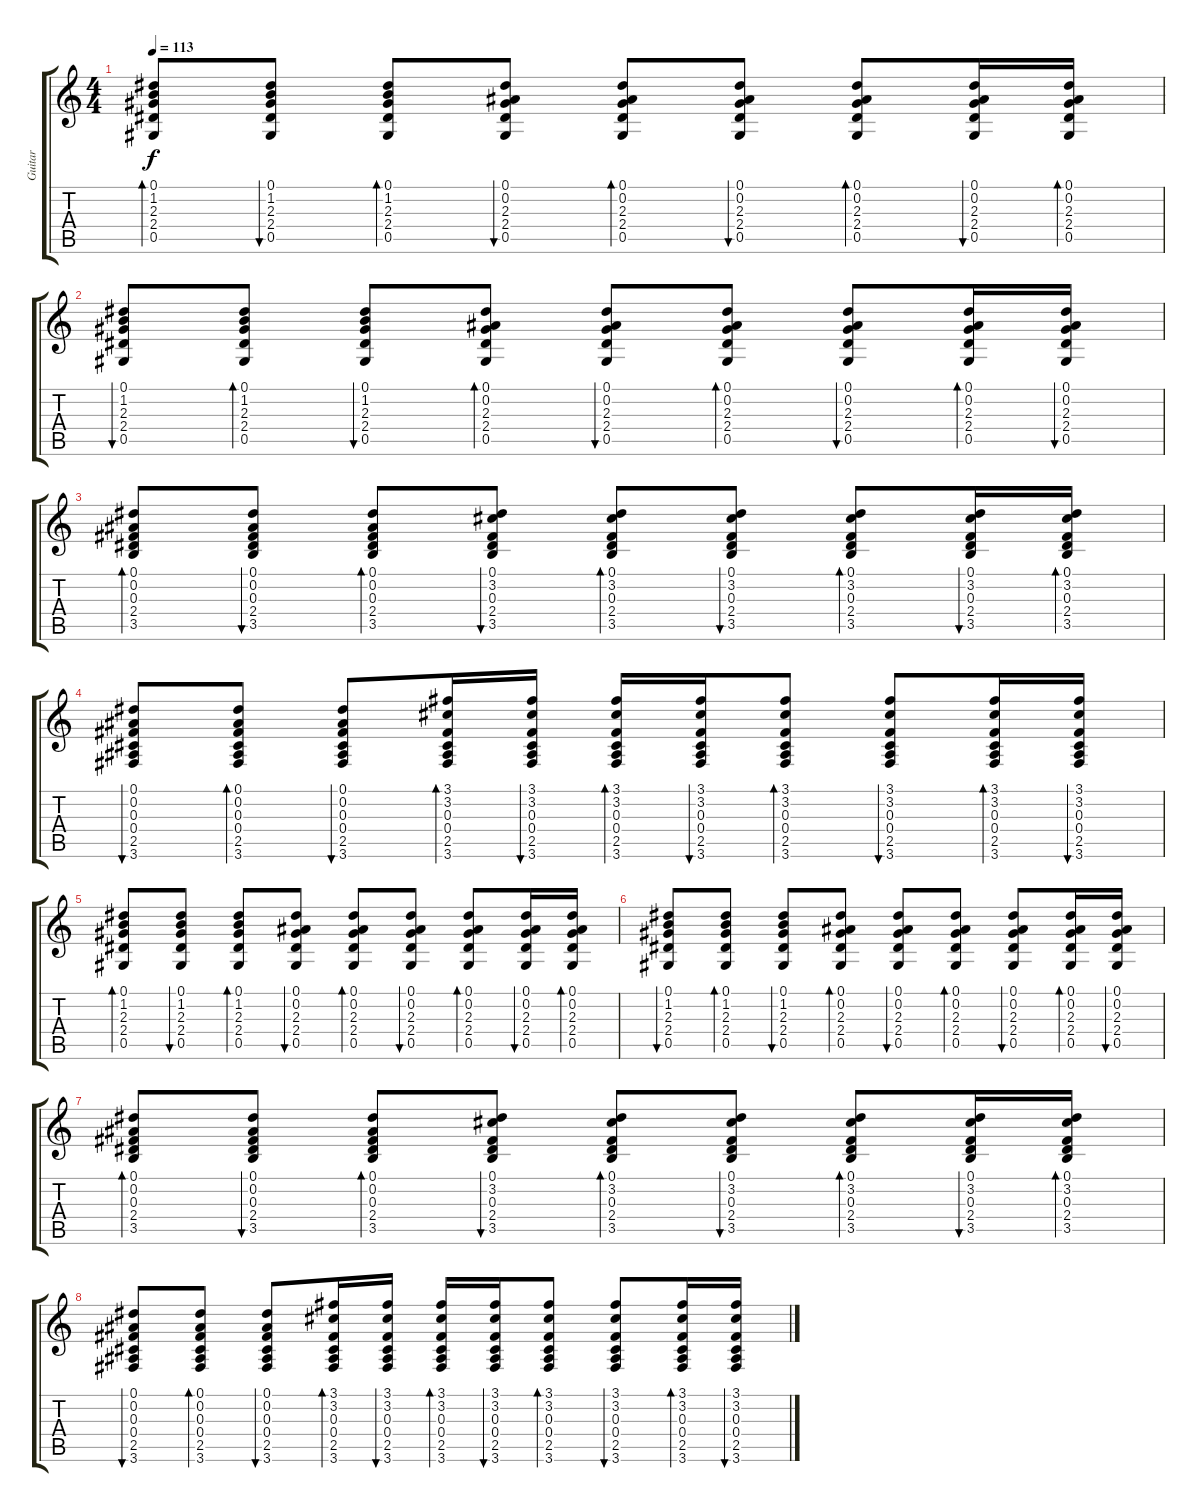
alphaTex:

\track ("Guitar" "Guitar") {instrument acousticguitarsteel}
\staff {score tabs}
\tuning (Eb4 Bb3 Gb3 Db3 Ab2 Eb2) {hide}
\ts (4 4)
\tempo 113
\clef g2
\ks c
(0.1 1.2 2.3 2.4 0.5).8{bd 30 dy f} (0.1 1.2 2.3 2.4 0.5).8{bu 30} (0.1 1.2 2.3 2.4 0.5).8{bd 30} (0.1 0.2 2.3 2.4 0.5).8{bu 30} (0.1 0.2 2.3 2.4 0.5).8{bd 30} (0.1 0.2 2.3 2.4 0.5).8{bu 30} (0.1 0.2 2.3 2.4 0.5).8{bd 30} (0.1 0.2 2.3 2.4 0.5).16{bu 30} (0.1 0.2 2.3 2.4 0.5).16{bd 30} |
(0.1 1.2 2.3 2.4 0.5).8{bu 30} (0.1 1.2 2.3 2.4 0.5).8{bd 30} (0.1 1.2 2.3 2.4 0.5).8{bu 30} (0.1 0.2 2.3 2.4 0.5).8{bd 30} (0.1 0.2 2.3 2.4 0.5).8{bu 30} (0.1 0.2 2.3 2.4 0.5).8{bd 30} (0.1 0.2 2.3 2.4 0.5).8{bu 30} (0.1 0.2 2.3 2.4 0.5).16{bd 30} (0.1 0.2 2.3 2.4 0.5).16{bu 30} |
(0.1 0.2 0.3 2.4 3.5).8{bd 30} (0.1 0.2 0.3 2.4 3.5).8{bu 30} (0.1 0.2 0.3 2.4 3.5).8{bd 30} (0.1 3.2 0.3 2.4 3.5).8{bu 30} (0.1 3.2 0.3 2.4 3.5).8{bd 30} (0.1 3.2 0.3 2.4 3.5).8{bu 30} (0.1 3.2 0.3 2.4 3.5).8{bd 30} (0.1 3.2 0.3 2.4 3.5).16{bu 30} (0.1 3.2 0.3 2.4 3.5).16{bd 30} |
(0.1 0.2 0.3 0.4 2.5 3.6).8{bu 30} (0.1 0.2 0.3 0.4 2.5 3.6).8{bd 30} (0.1 0.2 0.3 0.4 2.5 3.6).8{bu 30} (3.1 3.2 0.3 0.4 2.5 3.6).16{bd 30} (3.1 3.2 0.3 0.4 2.5 3.6).16{bu 30} (3.1 3.2 0.3 0.4 2.5 3.6).16{bd 30} (3.1 3.2 0.3 0.4 2.5 3.6).16{bu 30} (3.1 3.2 0.3 0.4 2.5 3.6).8{bd 30} (3.1 3.2 0.3 0.4 2.5 3.6).8{bu 30} (3.1 3.2 0.3 0.4 2.5 3.6).16{bd 30} (3.1 3.2 0.3 0.4 2.5 3.6).16{bu 30} |
(0.1 1.2 2.3 2.4 0.5).8{bd 30} (0.1 1.2 2.3 2.4 0.5).8{bu 30} (0.1 1.2 2.3 2.4 0.5).8{bd 30} (0.1 0.2 2.3 2.4 0.5).8{bu 30} (0.1 0.2 2.3 2.4 0.5).8{bd 30} (0.1 0.2 2.3 2.4 0.5).8{bu 30} (0.1 0.2 2.3 2.4 0.5).8{bd 30} (0.1 0.2 2.3 2.4 0.5).16{bu 30} (0.1 0.2 2.3 2.4 0.5).16{bd 30} |
(0.1 1.2 2.3 2.4 0.5).8{bu 30} (0.1 1.2 2.3 2.4 0.5).8{bd 30} (0.1 1.2 2.3 2.4 0.5).8{bu 30} (0.1 0.2 2.3 2.4 0.5).8{bd 30} (0.1 0.2 2.3 2.4 0.5).8{bu 30} (0.1 0.2 2.3 2.4 0.5).8{bd 30} (0.1 0.2 2.3 2.4 0.5).8{bu 30} (0.1 0.2 2.3 2.4 0.5).16{bd 30} (0.1 0.2 2.3 2.4 0.5).16{bu 30} |
(0.1 0.2 0.3 2.4 3.5).8{bd 30} (0.1 0.2 0.3 2.4 3.5).8{bu 30} (0.1 0.2 0.3 2.4 3.5).8{bd 30} (0.1 3.2 0.3 2.4 3.5).8{bu 30} (0.1 3.2 0.3 2.4 3.5).8{bd 30} (0.1 3.2 0.3 2.4 3.5).8{bu 30} (0.1 3.2 0.3 2.4 3.5).8{bd 30} (0.1 3.2 0.3 2.4 3.5).16{bu 30} (0.1 3.2 0.3 2.4 3.5).16{bd 30} |
(0.1 0.2 0.3 0.4 2.5 3.6).8{bu 30} (0.1 0.2 0.3 0.4 2.5 3.6).8{bd 30} (0.1 0.2 0.3 0.4 2.5 3.6).8{bu 30} (3.1 3.2 0.3 0.4 2.5 3.6).16{bd 30} (3.1 3.2 0.3 0.4 2.5 3.6).16{bu 30} (3.1 3.2 0.3 0.4 2.5 3.6).16{bd 30} (3.1 3.2 0.3 0.4 2.5 3.6).16{bu 30} (3.1 3.2 0.3 0.4 2.5 3.6).8{bd 30} (3.1 3.2 0.3 0.4 2.5 3.6).8{bu 30} (3.1 3.2 0.3 0.4 2.5 3.6).16{bd 30} (3.1 3.2 0.3 0.4 2.5 3.6).16{bu 30}
